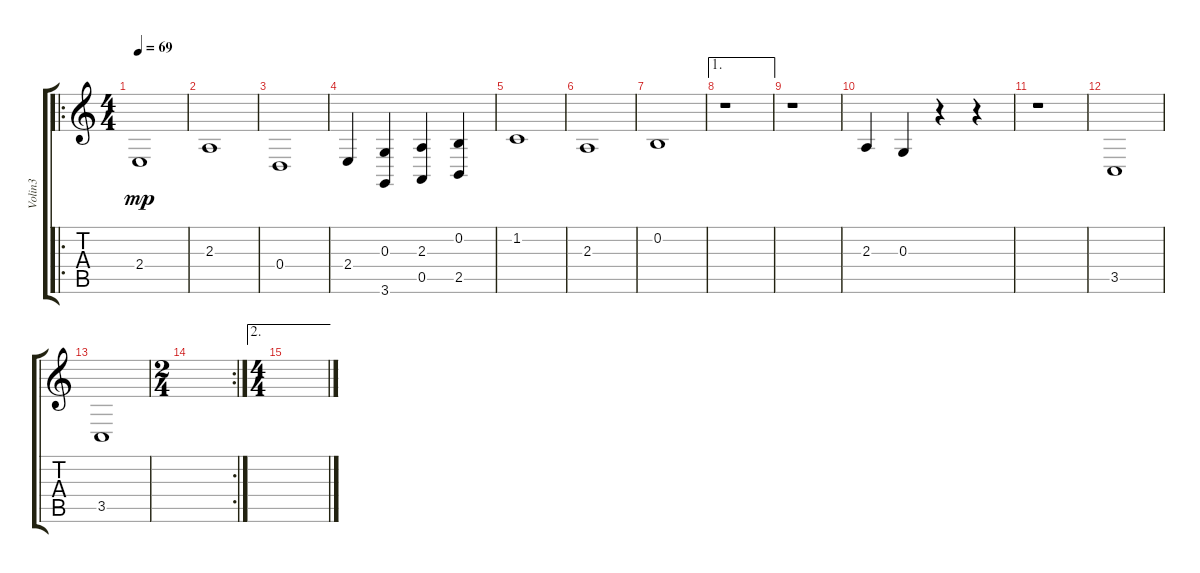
\track ("Volin3" "Volin3") {instrument synthstrings1}
\staff {score tabs}
\tuning (E4 B3 G3 D3 A2 E2) {hide}
\ro
\ts (4 4)
\tempo 69
\clef g2
\ks c
2.4.1{dy mp} |
2.3.1 |
0.4.1 |
2.4.4 (0.3 3.6).4 (2.3 0.5).4 (0.2 2.5).4 |
1.2.1 |
2.3.1 |
0.2.1 |
\ae 1
r.1 |
r.1 |
2.3.4{txt ""} 0.3.4 r.4 r.4 |
r.1 |
3.5.1 |
3.5.1 |
\rc 2
\ts (2 4)
|
\ae 2
\ts (4 4)
